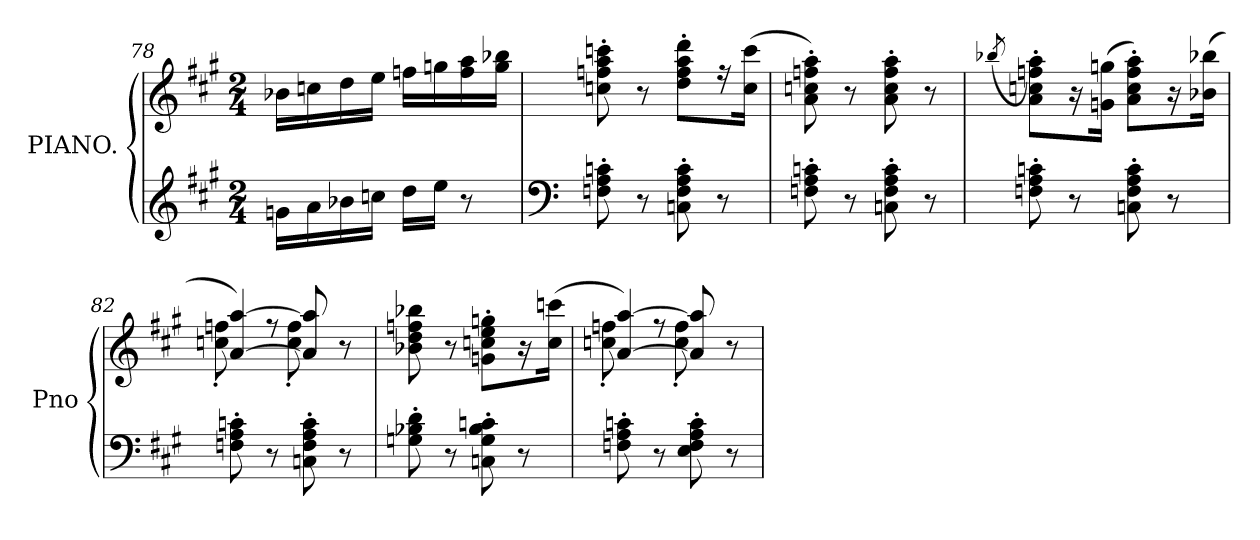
**kern	**kern
*part1	*part1
*staff2	*staff1
*I"PIANO.	*
*I'Pno	*
!!LO:LB:g=z
*clefG2	*clefG2
*k[f#c#g#]	*k[f#c#g#]
*A:	*A:
*M2/4	*M2/4
=78	=78
16gn\LL	16b-X\LL
16a\	16ccn\
16b-X\	16dd\
16ccn\JJ	16ee\JJ
16dd\LL	16ffn\LL
16ee\JJ	16ggn\
8r	16ff\ 16aa\
.	16gg\ 16bb-X\JJ
=79	=79
*clefF4	*
8Fn\' 8A\' 8cn\'	8ccn\' 8ffn\' 8aa\' 8cccn\'
8r	8r
8Cn\' 8F\' 8A\' 8c\'	8dd\' 8ff\' 8aa\' 8ddd\'L
8r	16r
.	(>16cc\ 16ccc\Jk
=80	=80
8Fn\' 8A\' 8cn\'	8a\' 8ccn\' 8ffn\' 8aa\')
8r	8r
8Cn\' 8F\' 8A\' 8c\'	8a\' 8cc\' 8ff\' 8aa\'
8r	8r
=81	=81
.	(>8qbb-X/
8Fn\' 8A\' 8cn\'	8a\' 8ccn\' 8ffn\' 8aa\'L)
8r	16r
.	(>16gn\ 16ggn\Jk
8Cn\' 8F\' 8A\' 8c\'	8a\' 8cc\' 8ff\' 8aa\'L)
8r	16r
.	(>16b-X\ 16bb-\Jk
=82	=82
*	*^
8Fn\' 8A\' 8cn\'	[4a/ [4aa/)	8ccn\' 8ffn\'
8r	.	8rff
8Cn\' 8F\' 8A\' 8c\'	8a/] 8aa/]	8cc\' 8ff\'
8r	8r	8ryy
*	*v	*v
!!LO:LB:g=z
=83	=83
8Gn\' 8B-X\' 8d\'	8b-X\ 8dd\ 8ffn\ 8bb-X\
8r	8r
8Cn\' 8G\' 8B-\' 8cn\'	8gn\' 8ccn\' 8ee\' 8ggn\'L
8r	16r
.	(>16cc\ 16cccn\Jk
=84	=84
*	*^
8Fn\' 8A\' 8cn\'	[4a/ [4aa/)	8ccn\' 8ffn\'
8r	.	8rff
8E\' 8F\' 8A\' 8c\'	8a/] 8aa/]	8cc\' 8ff\'
8r	8r	8ryy
*	*v	*v
=	=
*-	*-
